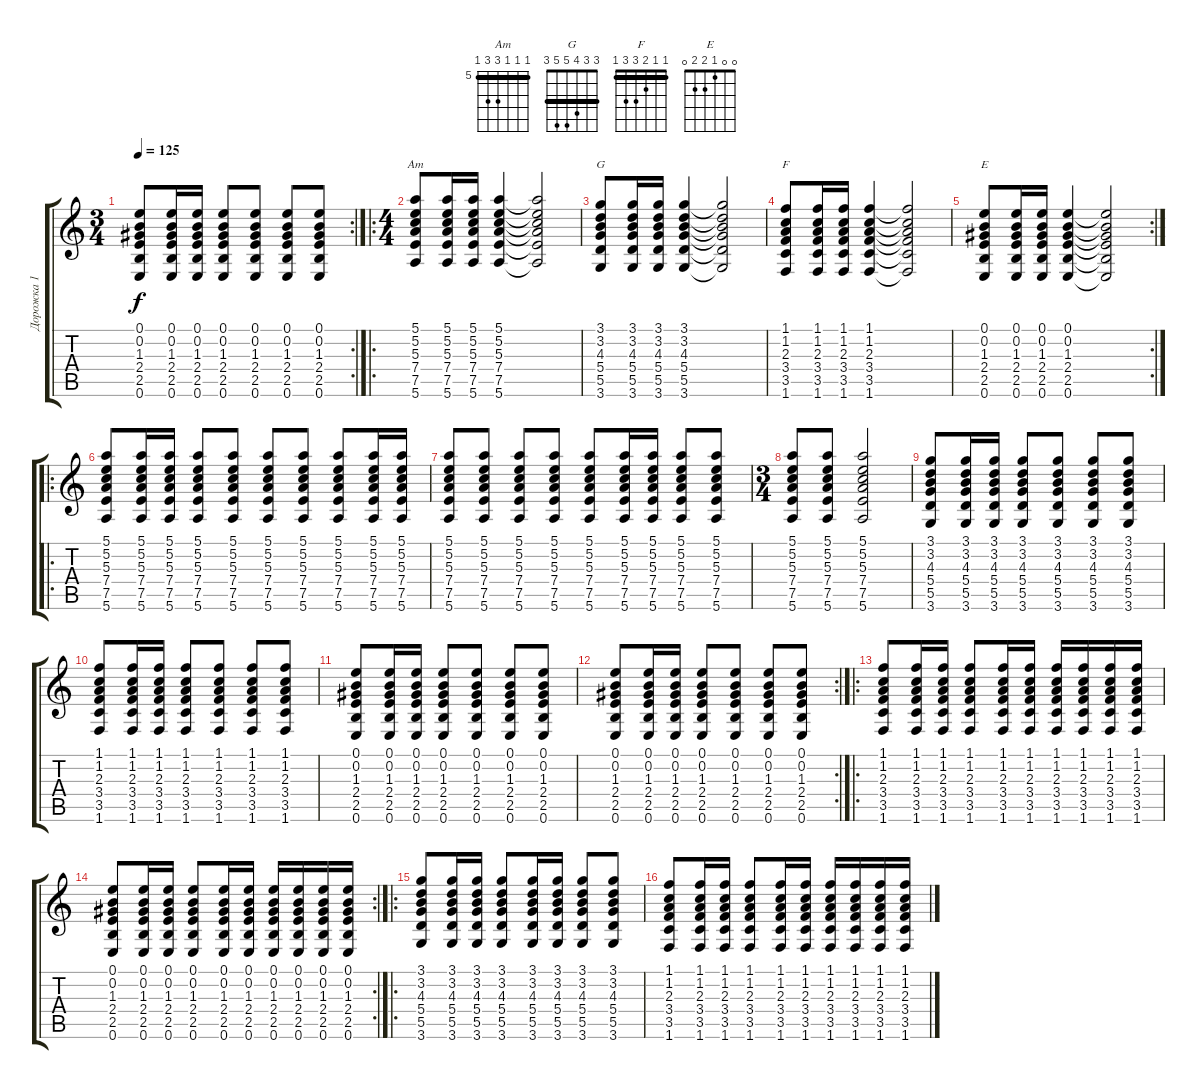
\track ("Дорожка 1" "Дорожка 1") {instrument acousticguitarnylon}
\staff {score tabs}
\tuning (E4 B3 G3 D3 A2 E2) {hide}
\chord ("Am" 5 5 5 7 7 5) {firstfret 5 barre 5}
\chord ("G" 3 3 4 5 5 3) {barre 3}
\chord ("F" 1 1 2 3 3 1) {barre 1}
\chord ("E" 0 0 1 2 2 0)
\rc 2
\ts (3 4)
\tempo 125
\clef g2
\ks c
(0.1 0.2 1.3 2.4 2.5 0.6).8{dy f} (0.1 0.2 1.3 2.4 2.5 0.6).16 (0.1 0.2 1.3 2.4 2.5 0.6).16 (0.1 0.2 1.3 2.4 2.5 0.6).8 (0.1 0.2 1.3 2.4 2.5 0.6).8 (0.1 0.2 1.3 2.4 2.5 0.6).8 (0.1 0.2 1.3 2.4 2.5 0.6).8 |
\ro
\ts (4 4)
(5.1 5.2 5.3 7.4 7.5 5.6).8{ch "Am" volume 9 balance 0} (5.1 5.2 5.3 7.4 7.5 5.6).16 (5.1 5.2 5.3 7.4 7.5 5.6).16 (5.1 5.2 5.3 7.4 7.5 5.6).4 (5.1{t} 5.2{t} 5.3{t} 7.4{t} 7.5{t} 5.6{t}).2 |
(3.1 3.2 4.3 5.4 5.5 3.6).8{ch "G"} (3.1 3.2 4.3 5.4 5.5 3.6).16 (3.1 3.2 4.3 5.4 5.5 3.6).16 (3.1 3.2 4.3 5.4 5.5 3.6).4 (3.1{t} 3.2{t} 4.3{t} 5.4{t} 5.5{t} 3.6{t}).2 |
(1.1 1.2 2.3 3.4 3.5 1.6).8{ch "F"} (1.1 1.2 2.3 3.4 3.5 1.6).16 (1.1 1.2 2.3 3.4 3.5 1.6).16 (1.1 1.2 2.3 3.4 3.5 1.6).4 (1.1{t} 1.2{t} 2.3{t} 3.4{t} 3.5{t} 1.6{t}).2 |
\rc 2
(0.1 0.2 1.3 2.4 2.5 0.6).8{ch "E"} (0.1 0.2 1.3 2.4 2.5 0.6).16 (0.1 0.2 1.3 2.4 2.5 0.6).16 (0.1 0.2 1.3 2.4 2.5 0.6).4 (0.1{t} 0.2{t} 1.3{t} 2.4{t} 2.5{t} 0.6{t}).2 |
\ro
(5.1 5.2 5.3 7.4 7.5 5.6).8{volume 9 balance 0} (5.1 5.2 5.3 7.4 7.5 5.6).16 (5.1 5.2 5.3 7.4 7.5 5.6).16 (5.1 5.2 5.3 7.4 7.5 5.6).8 (5.1 5.2 5.3 7.4 7.5 5.6).8 (5.1 5.2 5.3 7.4 7.5 5.6).8 (5.1 5.2 5.3 7.4 7.5 5.6).8 (5.1 5.2 5.3 7.4 7.5 5.6).8 (5.1 5.2 5.3 7.4 7.5 5.6).16 (5.1 5.2 5.3 7.4 7.5 5.6).16 |
(5.1 5.2 5.3 7.4 7.5 5.6).8 (5.1 5.2 5.3 7.4 7.5 5.6).8 (5.1 5.2 5.3 7.4 7.5 5.6).8 (5.1 5.2 5.3 7.4 7.5 5.6).8 (5.1 5.2 5.3 7.4 7.5 5.6).8 (5.1 5.2 5.3 7.4 7.5 5.6).16 (5.1 5.2 5.3 7.4 7.5 5.6).16 (5.1 5.2 5.3 7.4 7.5 5.6).8 (5.1 5.2 5.3 7.4 7.5 5.6).8 |
\ts (3 4)
(5.1 5.2 5.3 7.4 7.5 5.6).8 (5.1 5.2 5.3 7.4 7.5 5.6).8 (5.1 5.2 5.3 7.4 7.5 5.6).2 |
(3.1 3.2 4.3 5.4 5.5 3.6).8 (3.1 3.2 4.3 5.4 5.5 3.6).16 (3.1 3.2 4.3 5.4 5.5 3.6).16 (3.1 3.2 4.3 5.4 5.5 3.6).8 (3.1 3.2 4.3 5.4 5.5 3.6).8 (3.1 3.2 4.3 5.4 5.5 3.6).8 (3.1 3.2 4.3 5.4 5.5 3.6).8 |
(1.1 1.2 2.3 3.4 3.5 1.6).8 (1.1 1.2 2.3 3.4 3.5 1.6).16 (1.1 1.2 2.3 3.4 3.5 1.6).16 (1.1 1.2 2.3 3.4 3.5 1.6).8 (1.1 1.2 2.3 3.4 3.5 1.6).8 (1.1 1.2 2.3 3.4 3.5 1.6).8 (1.1 1.2 2.3 3.4 3.5 1.6).8 |
(0.1 0.2 1.3 2.4 2.5 0.6).8 (0.1 0.2 1.3 2.4 2.5 0.6).16 (0.1 0.2 1.3 2.4 2.5 0.6).16 (0.1 0.2 1.3 2.4 2.5 0.6).8 (0.1 0.2 1.3 2.4 2.5 0.6).8 (0.1 0.2 1.3 2.4 2.5 0.6).8 (0.1 0.2 1.3 2.4 2.5 0.6).8 |
\rc 2
(0.1 0.2 1.3 2.4 2.5 0.6).8 (0.1 0.2 1.3 2.4 2.5 0.6).16 (0.1 0.2 1.3 2.4 2.5 0.6).16 (0.1 0.2 1.3 2.4 2.5 0.6).8 (0.1 0.2 1.3 2.4 2.5 0.6).8 (0.1 0.2 1.3 2.4 2.5 0.6).8 (0.1 0.2 1.3 2.4 2.5 0.6).8 |
\ro
(1.1 1.2 2.3 3.4 3.5 1.6).8 (1.1 1.2 2.3 3.4 3.5 1.6).16 (1.1 1.2 2.3 3.4 3.5 1.6).16 (1.1 1.2 2.3 3.4 3.5 1.6).8 (1.1 1.2 2.3 3.4 3.5 1.6).16 (1.1 1.2 2.3 3.4 3.5 1.6).16 (1.1 1.2 2.3 3.4 3.5 1.6).16 (1.1 1.2 2.3 3.4 3.5 1.6).16 (1.1 1.2 2.3 3.4 3.5 1.6).16 (1.1 1.2 2.3 3.4 3.5 1.6).16 |
\rc 2
(0.1 0.2 1.3 2.4 2.5 0.6).8 (0.1 0.2 1.3 2.4 2.5 0.6).16 (0.1 0.2 1.3 2.4 2.5 0.6).16 (0.1 0.2 1.3 2.4 2.5 0.6).8 (0.1 0.2 1.3 2.4 2.5 0.6).16 (0.1 0.2 1.3 2.4 2.5 0.6).16 (0.1 0.2 1.3 2.4 2.5 0.6).16 (0.1 0.2 1.3 2.4 2.5 0.6).16 (0.1 0.2 1.3 2.4 2.5 0.6).16 (0.1 0.2 1.3 2.4 2.5 0.6).16 |
\ro
(3.1 3.2 4.3 5.4 5.5 3.6).8 (3.1 3.2 4.3 5.4 5.5 3.6).16 (3.1 3.2 4.3 5.4 5.5 3.6).16 (3.1 3.2 4.3 5.4 5.5 3.6).8 (3.1 3.2 4.3 5.4 5.5 3.6).16 (3.1 3.2 4.3 5.4 5.5 3.6).16 (3.1 3.2 4.3 5.4 5.5 3.6).8 (3.1 3.2 4.3 5.4 5.5 3.6).8 |
(1.1 1.2 2.3 3.4 3.5 1.6).8 (1.1 1.2 2.3 3.4 3.5 1.6).16 (1.1 1.2 2.3 3.4 3.5 1.6).16 (1.1 1.2 2.3 3.4 3.5 1.6).8 (1.1 1.2 2.3 3.4 3.5 1.6).16 (1.1 1.2 2.3 3.4 3.5 1.6).16 (1.1 1.2 2.3 3.4 3.5 1.6).16 (1.1 1.2 2.3 3.4 3.5 1.6).16 (1.1 1.2 2.3 3.4 3.5 1.6).16 (1.1 1.2 2.3 3.4 3.5 1.6).16
